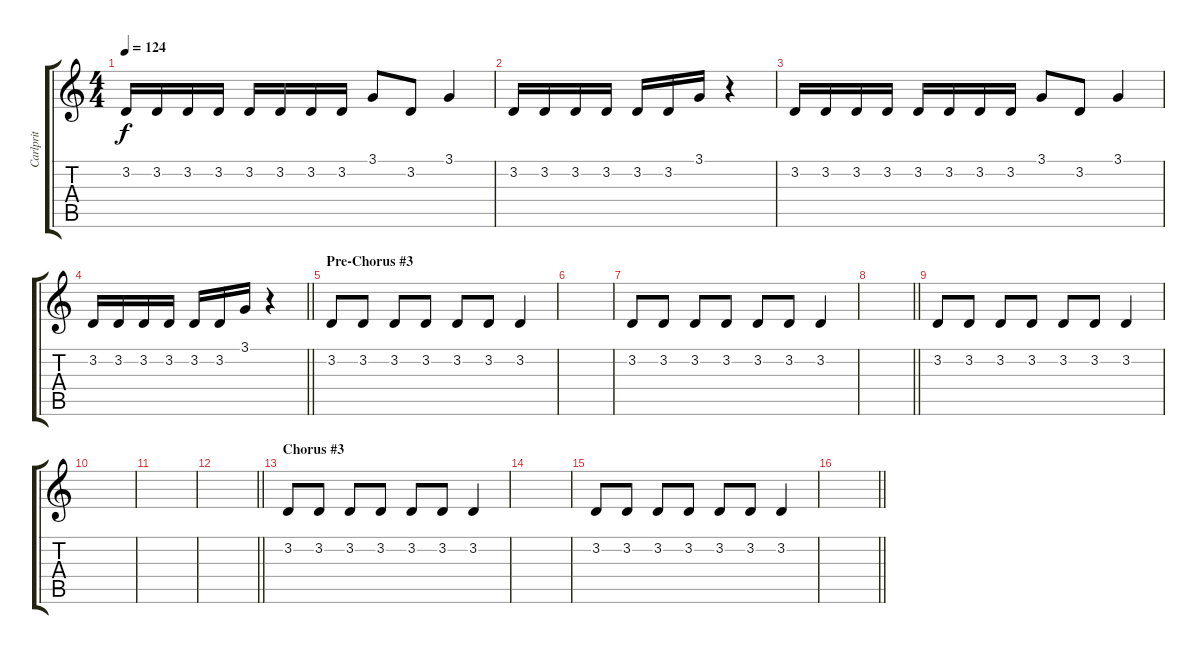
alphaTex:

\track ("Carlprit" "Carlprit") {instrument lead6voice}
\staff {score tabs}
\tuning (E4 B3 G3 D3 A2 E2) {hide}
\ts (4 4)
\tempo 124
\clef g2
\ks c
3.2.16{dy f} 3.2.16 3.2.16 3.2.16 3.2.16 3.2.16 3.2.16 3.2.16 3.1.8 3.2.8 3.1.4 |
3.2.16 3.2.16 3.2.16 3.2.16 3.2.16 3.2.16 3.1.16 r.4 |
3.2.16 3.2.16 3.2.16 3.2.16 3.2.16 3.2.16 3.2.16 3.2.16 3.1.8 3.2.8 3.1.4 |
\barLineRight lightlight
3.2.16 3.2.16 3.2.16 3.2.16 3.2.16 3.2.16 3.1.16 r.4 |
\section ("" "Pre-Chorus #3")
3.2.8 3.2.8 3.2.8 3.2.8 3.2.8 3.2.8 3.2.4 |
|
3.2.8 3.2.8 3.2.8 3.2.8 3.2.8 3.2.8 3.2.4 |
\barLineRight lightlight
|
3.2.8 3.2.8 3.2.8 3.2.8 3.2.8 3.2.8 3.2.4 |
|
|
\barLineRight lightlight
|
\section ("" "Chorus #3")
3.2.8 3.2.8 3.2.8 3.2.8 3.2.8 3.2.8 3.2.4 |
|
3.2.8 3.2.8 3.2.8 3.2.8 3.2.8 3.2.8 3.2.4 |
\barLineRight lightlight
